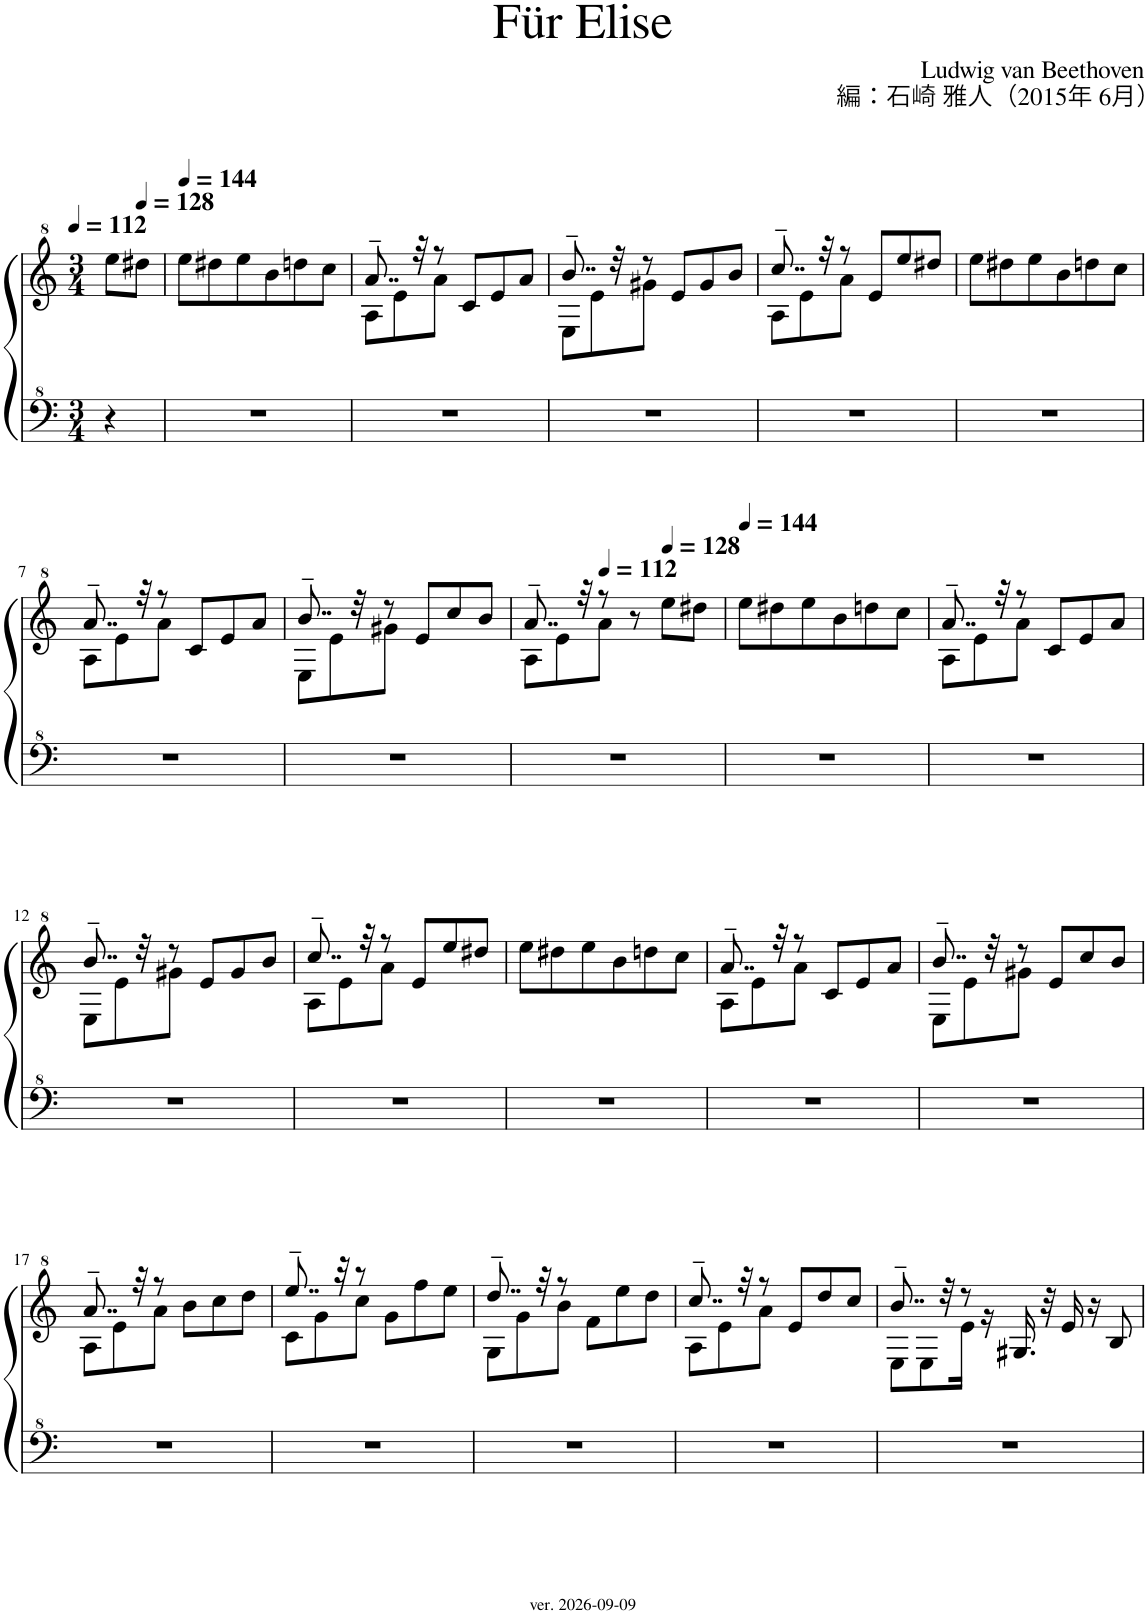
**kern	**kern
*part1	*part1
*staff2	*staff1
*I"Model III	*
*clefF^4	*clefG^2
*k[]	*k[]
*M3/4	*M3/4
*MM112	*MM112
=1	=1
4r	8eee\L
*	*MM128
.	8ddd#X\J
=2	=2
*	*MM144
2.r	8eee\L
.	8ddd#X\
.	8eee\
.	8bb\
.	8dddn\
.	8ccc\J
=3	=3
*	*^
2.r	8..aa~/	8a\L
.	.	8ee\
.	32r	.
.	8r	8aa\J
.	8cc/L	4.ryy
.	8ee/	.
.	8aa/J	.
=4	=4	=4
2.r	8..bb~/	8e\L
.	.	8ee\
.	32r	.
.	8r	8gg#X\J
.	8ee/L	4.ryy
.	8gg#/	.
.	8bb/J	.
=5	=5	=5
2.r	8..ccc~/	8a\L
.	.	8ee\
.	32r	.
.	8r	8aa\J
.	8ee/L	4.ryy
.	8eee/	.
.	8ddd#X/J	.
*	*v	*v
=6	=6
2.r	8eee\L
.	8ddd#X\
.	8eee\
.	8bb\
.	8dddn\
.	8ccc\J
!!LO:LB:g=z
=7	=7
*	*^
2.r	8..aa~/	8a\L
.	.	8ee\
.	32r	.
.	8r	8aa\J
.	8cc/L	4.ryy
.	8ee/	.
.	8aa/J	.
=8	=8	=8
2.r	8..bb~/	8e\L
.	.	8ee\
.	32r	.
.	8r	8gg#X\J
.	8ee/L	4.ryy
.	8ccc/	.
.	8bb/J	.
=9	=9	=9
2.r	8..aa~/	8a\L
.	.	8ee\
.	32r	.
*	*MM112	*
.	8r	8aa\J
.	8r	4.ryy
*	*MM128	*
.	8eee\L	.
.	8ddd#X\J	.
*	*v	*v
=10	=10
*	*MM144
2.r	8eee\L
.	8ddd#X\
.	8eee\
.	8bb\
.	8dddn\
.	8ccc\J
=11	=11
*	*^
2.r	8..aa~/	8a\L
.	.	8ee\
.	32r	.
.	8r	8aa\J
.	8cc/L	4.ryy
.	8ee/	.
.	8aa/J	.
!!LO:LB:g=z	!!
=12	=12	=12
2.r	8..bb~/	8e\L
.	.	8ee\
.	32r	.
.	8r	8gg#X\J
.	8ee/L	4.ryy
.	8gg#/	.
.	8bb/J	.
=13	=13	=13
2.r	8..ccc~/	8a\L
.	.	8ee\
.	32r	.
.	8r	8aa\J
.	8ee/L	4.ryy
.	8eee/	.
.	8ddd#X/J	.
*	*v	*v
=14	=14
2.r	8eee\L
.	8ddd#X\
.	8eee\
.	8bb\
.	8dddn\
.	8ccc\J
=15	=15
*	*^
2.r	8..aa~/	8a\L
.	.	8ee\
.	32r	.
.	8r	8aa\J
.	8cc/L	4.ryy
.	8ee/	.
.	8aa/J	.
=16	=16	=16
2.r	8..bb~/	8e\L
.	.	8ee\
.	32r	.
.	8r	8gg#X\J
.	8ee/L	4.ryy
.	8ccc/	.
.	8bb/J	.
!!LO:LB:g=z	!!
=17	=17	=17
2.r	8..aa~/	8a\L
.	.	8ee\
.	32r	.
.	8r	8aa\J
.	8bb\L	4.ryy
.	8ccc\	.
.	8ddd\J	.
=18	=18	=18
2.r	8..eee~/	8cc\L
.	.	8gg\
.	32r	.
.	8r	8ccc\J
.	8gg\L	4.ryy
.	8fff\	.
.	8eee\J	.
=19	=19	=19
2.r	8..ddd~/	8g\L
.	.	8gg\
.	32r	.
.	8r	8bb\J
.	8ff\L	4.ryy
.	8eee\	.
.	8ddd\J	.
=20	=20	=20
2.r	8..ccc~/	8a\L
.	.	8ee\
.	32r	.
.	8r	8aa\J
.	8ee/L	4.ryy
.	8ddd/	.
.	8ccc/J	.
=21	=21	=21
2.r	8..bb~/	8e\L
.	.	8e\
.	32r	.
.	8r	16ee\JL
.	.	16r
.	16.g#X/	4.ryy
.	32r	.
.	16ee/	.
.	16r	.
.	8b/	.
*	*v	*v
=	=
*-	*-
